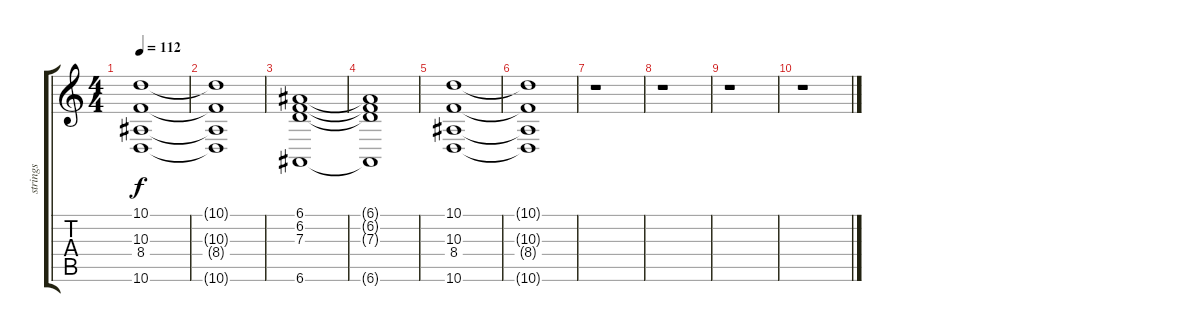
\track ("strings" "strings") {instrument stringensemble2}
\staff {score tabs}
\tuning (E4 B3 G3 D3 A2 E2) {hide}
\ts (4 4)
\tempo 112
\clef g2
\ks c
(10.1 10.3 8.4 10.6).1{dy f} |
(10.1{t} 10.3{t} 8.4{t} 10.6{t}).1 |
(6.1 6.2 7.3 6.6).1 |
(6.1{t} 6.2{t} 7.3{t} 6.6{t}).1 |
(10.1 10.3 8.4 10.6).1 |
(10.1{t} 10.3{t} 8.4{t} 10.6{t}).1 |
r.1 |
r.1 |
r.1 |
r.1
